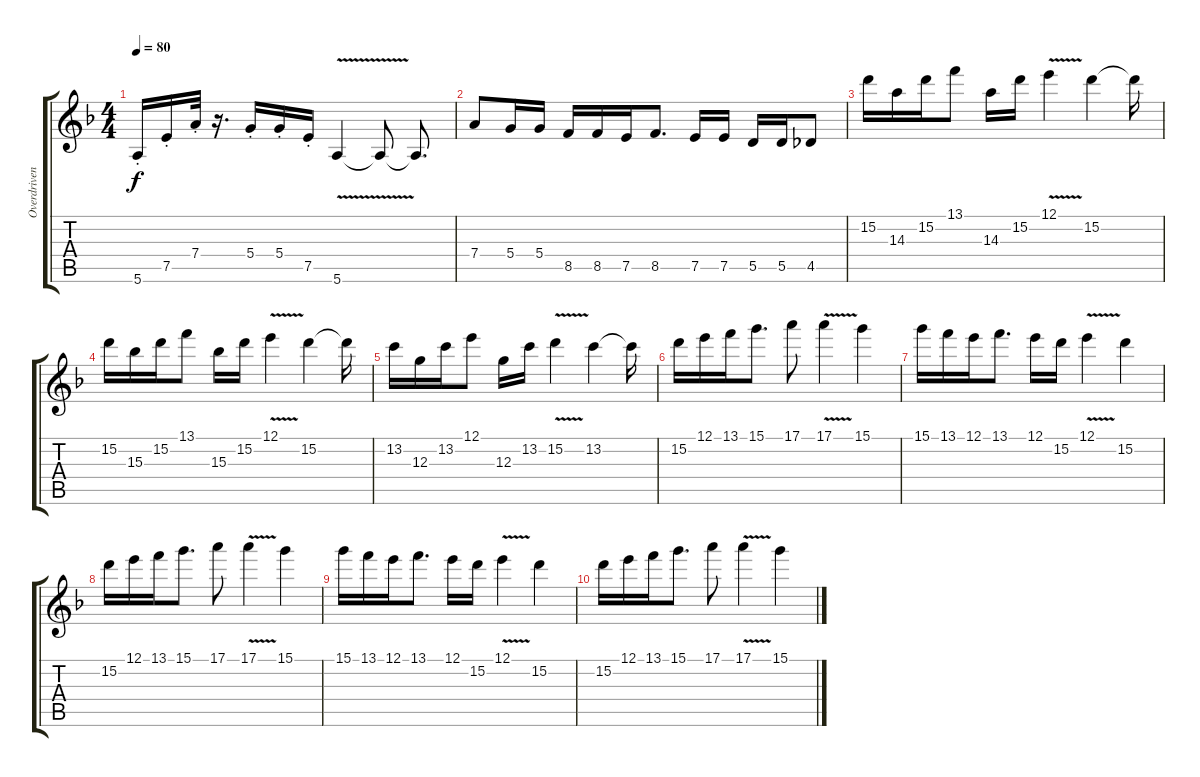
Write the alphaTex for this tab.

\track ("Overdriven guitar" "Overdriven") {instrument overdrivenguitar}
\staff {score tabs}
\tuning (E4 B3 G3 D3 A2 E2) {hide}
\ts (4 4)
\tempo 80
\clef g2
\ks dminor
5.6{st}.16{dy f} 7.5{st}.16 7.4{st}.32 r.16{d} 5.4{st}.16 5.4{st}.16 7.5{st}.16 5.6{v}.4 5.6{t}.8 5.6{t}.8{d} |
7.4.8 5.4.16 5.4.16 8.5.16 8.5.16 7.5.16 8.5.8{d} 7.5.16 7.5.16 5.5.16 5.5.16 4.5.8 |
15.2.16 14.3.16 15.2.16 13.1.8 14.3.16 15.2.16 12.1{v}.4 15.2.4 15.2{t}.16 |
15.2.16 15.3.16 15.2.16 13.1.8 15.3.16 15.2.16 12.1{v}.4 15.2.4 15.2{t}.16 |
13.2.16 12.3.16 13.2.16 12.1.8 12.3.16 13.2.16 15.2{v}.4 13.2.4 13.2{t}.16 |
15.2.16 12.1.16 13.1.16 15.1.8{d} 17.1.8 17.1{v}.4 15.1.4 |
15.1.16 13.1.16 12.1.16 13.1.8{d} 12.1.16 15.2.16 12.1{v}.4 15.2.4 |
15.2.16 12.1.16 13.1.16 15.1.8{d} 17.1.8 17.1{v}.4 15.1.4 |
15.1.16 13.1.16 12.1.16 13.1.8{d} 12.1.16 15.2.16 12.1{v}.4 15.2.4 |
15.2.16 12.1.16 13.1.16 15.1.8{d} 17.1.8 17.1{v}.4 15.1.4
